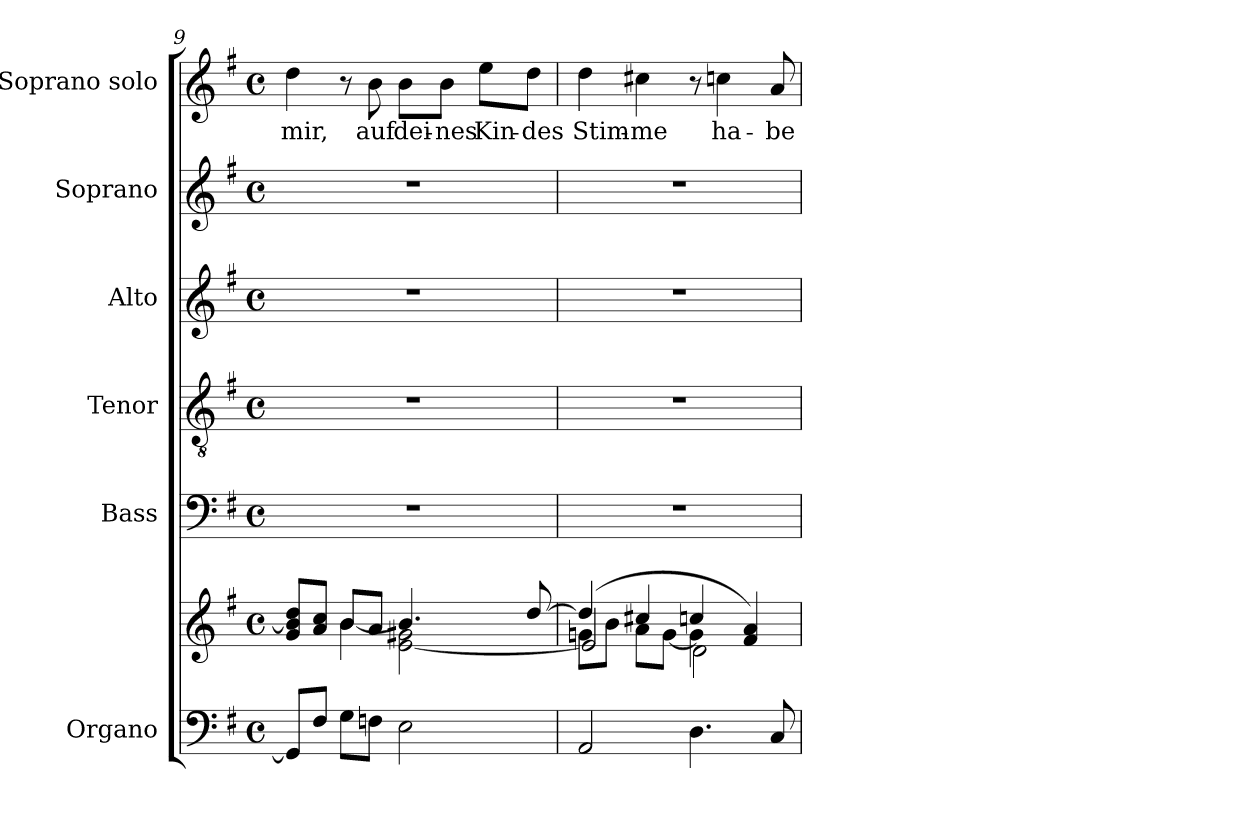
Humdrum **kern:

**kern	**kern	**kern	**kern	**kern	**kern	**kern	**text
*part6	*part6	*part5	*part4	*part3	*part2	*part1	*part1
*staff7	*staff6	*staff5	*staff4	*staff3	*staff2	*staff1	*staff1
*I"Organo	*	*I"Bass	*I"Tenor	*I"Alto	*I"Soprano	*I"Soprano solo	*
*I'Org.	*	*I'B.	*I'T.	*I'A.	*I'S.	*I'S.s	*
*clefF4	*clefG2	*clefF4	*clefGv2	*clefG2	*clefG2	*clefG2	*
*k[f#]	*k[f#]	*k[f#]	*k[f#]	*k[f#]	*k[f#]	*k[f#]	*
*M4/4	*M4/4	*M4/4	*M4/4	*M4/4	*M4/4	*M4/4	*
*met(c)	*met(c)	*met(c)	*met(c)	*met(c)	*met(c)	*met(c)	*
=9	=9	=9	=9	=9	=9	=9	=9
*	*^	*	*	*	*	*	*
!	!	!	!	!	!	!	!	!LO:LY:b
8GG/L]	8g/ 8b]/ 8dd/L	4ryy	1r	1r	1r	1r	4dd\	mir,
8F#/J	8a/ 8cc/J	.	.	.	.	.	.	.
8G\L	8b/L	[4b\	.	.	.	.	8r	.
!	!	!	!	!	!	!	!	!LO:LY:b
8Fn\J	8a/J	.	.	.	.	.	8b\	auf
!	!	!	!	!	!	!	!	!LO:LY:b
2E\	4.b/]	[2e\ 2g#X\	.	.	.	.	8b\L	dei-
!	!	!	!	!	!	!	!	!LO:LY:b
.	.	.	.	.	.	.	8b\J	-nes
!	!	!	!	!	!	!	!	!LO:LY:b
.	.	.	.	.	.	.	8ee\L	Kin-
!	!	!	!	!	!	!	!	!LO:LY:b
.	[8dd/	.	.	.	.	.	8dd\J	-des
=10	=10	=10	=10	=10	=10	=10	=10	=10
*	*	*^	*	*	*	*	*	*
!	!	!	!	!	!	!	!	!	!LO:LY:b
2AA/	(>4dd/]	8gn\L	2e/]	1r	1r	1r	1r	4dd\	Stim-
.	.	8b\J	.	.	.	.	.	.	.
!	!	!	!	!	!	!	!	!	!LO:LY:b
.	4cc#X/	8a\L	.	.	.	.	.	4cc#X\	-me
.	.	[8g\J	.	.	.	.	.	.	.
4.D\	4ccn/	4g\]	2d\	.	.	.	.	8r	.
!	!	!	!	!	!	!	!	!	!LO:LY:b
.	.	.	.	.	.	.	.	4ccn\	ha-
.	4f#/ 4a/)	4ryy	.	.	.	.	.	.	.
!	!	!	!	!	!	!	!	!	!LO:LY:b
8C/	.	.	.	.	.	.	.	8a/	-be
*	*v	*v	*v	*	*	*	*	*	*
=	=	=	=	=	=	=	=
*-	*-	*-	*-	*-	*-	*-	*-
